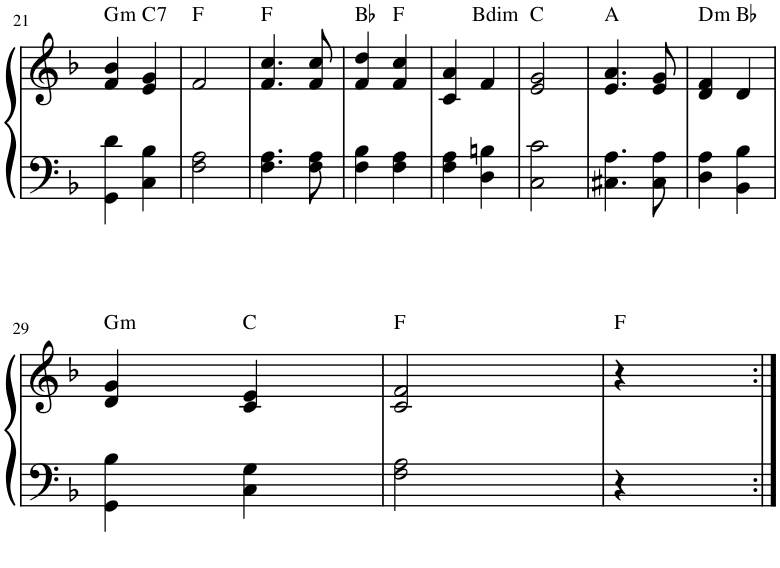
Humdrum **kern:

**kern	**kern	**harte
*part1	*part1	*part1
*staff2	*staff1	*
*I"Piano	*	*
*I'Pno.	*	*
!!LO:PB:g=z
*clefF4	*clefG2	*
*k[b-]	*k[b-]	*
*M2/4	*M2/4	*
=21	=21	=21
!	!	!LO:H:kt=m
4GG\ 4d\	4f/ 4b-/	G:min
!	!	!LO:H:kt=7
4C\ 4B-\	4e/ 4g/	C:7
=22	=22	=22
2F\ 2A\	2f/	F:maj
=23	=23	=23
4.F\ 4.A\	4.f/ 4.cc/	F:maj
8F\ 8A\	8f/ 8cc/	.
=24	=24	=24
4F\ 4B-\	4f/ 4dd/	Bb:maj
4F\ 4A\	4f/ 4cc/	F:maj
=25	=25	=25
4F\ 4A\	4c/ 4a/	.
!	!	!LO:H:kt=dim
4D\ 4Bn\	4f/	B:dim
=26	=26	=26
2C\ 2c\	2e/ 2g/	C:maj
=27	=27	=27
4.C#X\ 4.A\	4.e/ 4.a/	A:maj
8C#\ 8A\	8e/ 8g/	.
=28	=28	=28
!	!	!LO:H:kt=m
4D\ 4A\	4d/ 4f/	D:min
4BB-\ 4B-\	4d/	Bb:maj
!!LO:LB:g=z
=29	=29	=29
!	!	!LO:H:kt=m
4GG\ 4B-\	4d/ 4g/	G:min
4C\ 4G\	4c/ 4e/	C:maj
=30	=30	=30
2F\ 2A\	2c/ 2f/	F:maj
=31	=31	=31
4r	4r	F:maj
=:|!	=:|!	=:|!
*-	*-	*-
